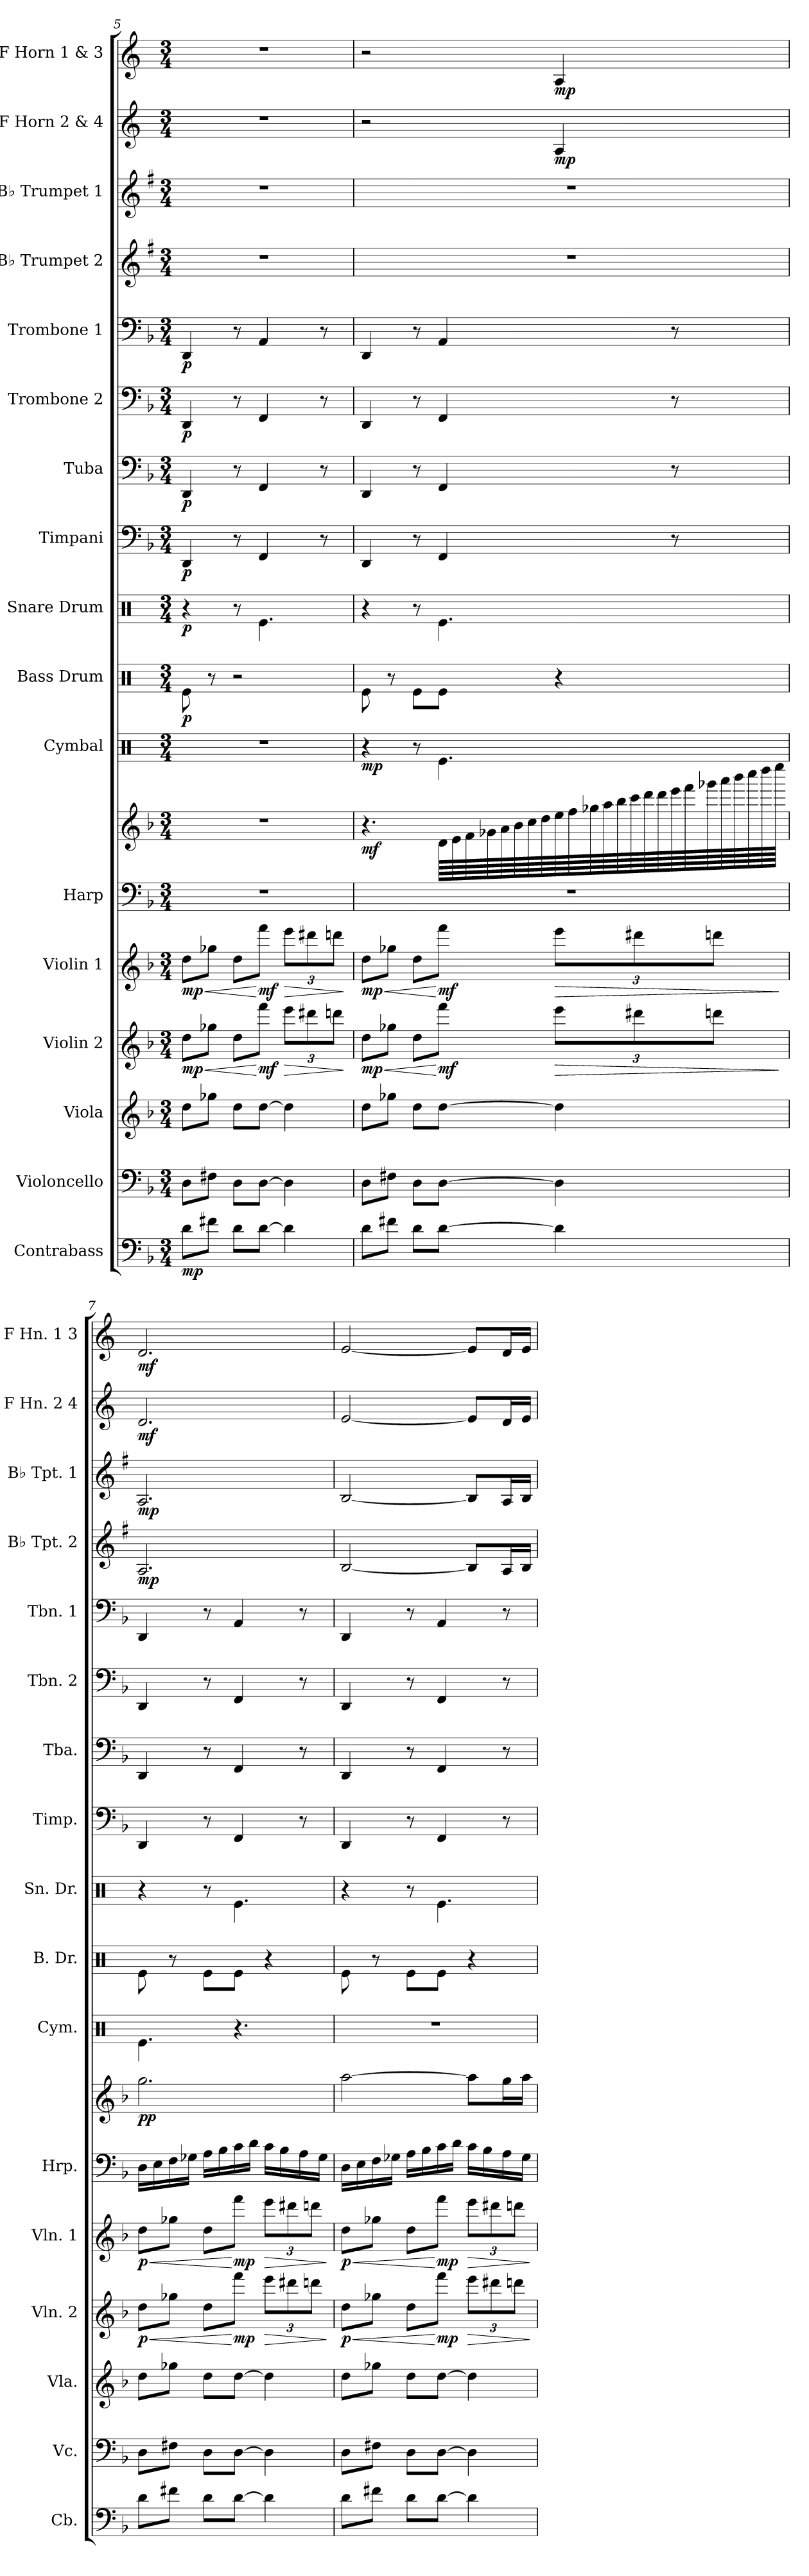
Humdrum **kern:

**kern	**dynam	**kern	**kern	**kern	**dynam	**kern	**dynam	**kern	**kern	**dynam	**kern	**dynam	**kern	**dynam	**kern	**dynam	**kern	**dynam	**kern	**dynam	**kern	**dynam	**kern	**dynam	**kern	**dynam	**kern	**dynam	**kern	**dynam	**kern	**dynam
*part17	*part17	*part16	*part15	*part14	*part14	*part13	*part13	*part12	*part12	*part12	*part11	*part11	*part10	*part10	*part9	*part9	*part8	*part8	*part7	*part7	*part6	*part6	*part5	*part5	*part4	*part4	*part3	*part3	*part2	*part2	*part1	*part1
*staff18	*staff18	*staff17	*staff16	*staff15	*staff15	*staff14	*staff14	*staff13	*staff12	*staff12/13	*staff11	*staff11	*staff10	*staff10	*staff9	*staff9	*staff8	*staff8	*staff7	*staff7	*staff6	*staff6	*staff5	*staff5	*staff4	*staff4	*staff3	*staff3	*staff2	*staff2	*staff1	*staff1
*I"Contrabass	*	*I"Violoncello	*I"Viola	*I"Violin 2	*	*I"Violin 1	*	*I"Harp	*	*	*I"Cymbal	*	*I"Bass Drum	*	*I"Snare Drum	*	*I"Timpani	*	*I"Tuba	*	*I"Trombone 2	*	*I"Trombone 1	*	*I"B♭ Trumpet 2	*	*I"B♭ Trumpet 1	*	*I"F Horn 2 &amp; 4	*	*I"F Horn 1 &amp; 3	*
*I'Cb.	*	*I'Vc.	*I'Vla.	*I'Vln. 2	*	*I'Vln. 1	*	*I'Hrp.	*	*	*I'Cym.	*	*I'B. Dr.	*	*I'Sn. Dr.	*	*I'Timp.	*	*I'Tba.	*	*I'Tbn. 2	*	*I'Tbn. 1	*	*I'B♭ Tpt. 2	*	*I'B♭ Tpt. 1	*	*I'F Hn. 2 4	*	*I'F Hn. 1 3	*
*clefF4	*	*clefF4	*clefG2	*clefG2	*	*clefG2	*	*clefF4	*clefG2	*	*clefX	*	*clefX	*	*clefX	*	*clefF4	*	*clefF4	*	*clefF4	*	*clefF4	*	*clefG2	*	*clefG2	*	*clefG2	*	*clefG2	*
*ITrd7c12	*	*	*	*	*	*	*	*	*	*	*	*	*	*	*	*	*	*	*	*	*	*	*	*	*ITrd1c2	*	*ITrd1c2	*	*ITrd4c7	*	*ITrd4c7	*
*k[b-]	*	*k[b-]	*k[b-]	*k[b-]	*	*k[b-]	*	*k[b-]	*k[b-]	*	*k[]	*	*k[]	*	*k[]	*	*k[b-]	*	*k[b-]	*	*k[b-]	*	*k[b-]	*	*k[b-]	*	*k[b-]	*	*k[b-]	*	*k[b-]	*
*M3/4	*	*M3/4	*M3/4	*M3/4	*	*M3/4	*	*M3/4	*M3/4	*	*M3/4	*	*M3/4	*	*M3/4	*	*M3/4	*	*M3/4	*	*M3/4	*	*M3/4	*	*M3/4	*	*M3/4	*	*M3/4	*	*M3/4	*
=5	=5	=5	=5	=5	=5	=5	=5	=5	=5	=5	=5	=5	=5	=5	=5	=5	=5	=5	=5	=5	=5	=5	=5	=5	=5	=5	=5	=5	=5	=5	=5	=5
!	!LO:DY:b	!	!	!	!LO:HP:b	!	!LO:HP:b	!	!	!	!	!	!	!	!	!	!	!	!	!	!	!	!	!	!	!	!	!	!	!	!	!
!	!	!	!	!	!LO:DY:n=1:b	!	!LO:DY:n=1:b	!	!	!	!	!	!	!LO:DY:b	!	!LO:DY:b	!	!LO:DY:b	!	!LO:DY:b	!	!LO:DY:b	!	!LO:DY:b	!	!	!	!	!	!	!	!
8D\L	mp	8D\L	8dd\L	8dd\L	< mp	8dd\L	< mp	2.r	2.r	.	2.r	.	8Re\	p	4r	p	4DD/	p	4DD/	p	4DD/	p	4DD/	p	2.r	.	2.r	.	2.r	.	2.r	.
8F#X\J	.	8F#X\J	8gg-X\J	8gg-X\J	.	8gg-X\J	.	.	.	.	.	.	8r	.	.	.	.	.	.	.	.	.	.	.	.	.	.	.	.	.	.	.
8D\L	.	8D\L	8dd\L	8dd\L	.	8dd\L	.	.	.	.	.	.	2r	.	8r	.	8r	.	8r	.	8r	.	8r	.	.	.	.	.	.	.	.	.
!	!	!	!	!	!LO:DY:n=2:b	!	!LO:DY:n=2:b	!	!	!	!	!	!	!	!	!	!	!	!	!	!	!	!	!	!	!	!	!	!	!	!	!
[8D\J	.	[8D\J	[8dd\J	8fff\J	[ mf	8fff\J	[ mf	.	.	.	.	.	.	.	4.Re\	.	4FF/	.	4FF/	.	4FF/	.	4AA/	.	.	.	.	.	.	.	.	.
*	*	*	*	*Xbrackettup	*	*	*	*	*	*	*	*	*	*	*	*	*	*	*	*	*	*	*	*	*	*	*	*	*	*	*	*
!	!	!	!	!	!LO:HP:b	!	!	!	!	!	!	!	!	!	!	!	!	!	!	!	!	!	!	!	!	!	!	!	!	!	!	!
*	*	*	*	*	*	*Xbrackettup	*	*	*	*	*	*	*	*	*	*	*	*	*	*	*	*	*	*	*	*	*	*	*	*	*	*
!	!	!	!	!	!	!	!LO:HP:b	!	!	!	!	!	!	!	!	!	!	!	!	!	!	!	!	!	!	!	!	!	!	!	!	!
4D\]	.	4D\]	4dd\]	12eee\L	>	12eee\L	>	.	.	.	.	.	.	.	.	.	.	.	.	.	.	.	.	.	.	.	.	.	.	.	.	.
.	.	.	.	12ddd#X\	.	12ddd#X\	.	.	.	.	.	.	.	.	.	.	.	.	.	.	.	.	.	.	.	.	.	.	.	.	.	.
.	.	.	.	.	.	.	.	.	.	.	.	.	.	.	.	.	8r	.	8r	.	8r	.	8r	.	.	.	.	.	.	.	.	.
.	.	.	.	12dddn\J	.	12dddn\J	.	.	.	.	.	.	.	.	.	.	.	.	.	.	.	.	.	.	.	.	.	.	.	.	.	.
.	.	.	.	.	]	.	]	.	.	.	.	.	.	.	.	.	.	.	.	.	.	.	.	.	.	.	.	.	.	.	.	.
=6	=6	=6	=6	=6	=6	=6	=6	=6	=6	=6	=6	=6	=6	=6	=6	=6	=6	=6	=6	=6	=6	=6	=6	=6	=6	=6	=6	=6	=6	=6	=6	=6
!	!	!	!	!	!LO:HP:b	!	!LO:HP:b	!	!	!	!	!	!	!	!	!	!	!	!	!	!	!	!	!	!	!	!	!	!	!	!	!
!	!	!	!	!	!LO:DY:n=1:b	!	!LO:DY:n=1:b	!	!	!LO:DY:b	!	!LO:DY:b	!	!	!	!	!	!	!	!	!	!	!	!	!	!	!	!	!	!	!	!
8D\L	.	8D\L	8dd\L	8dd\L	< mp	8dd\L	< mp	2.r	4.r	mf	4r	mp	8Re\	.	4r	.	4DD/	.	4DD/	.	4DD/	.	4DD/	.	2.r	.	2.r	.	2r	.	2r	.
8F#X\J	.	8F#X\J	8gg-X\J	8gg-X\J	.	8gg-X\J	.	.	.	.	.	.	8r	.	.	.	.	.	.	.	.	.	.	.	.	.	.	.	.	.	.	.
8D\L	.	8D\L	8dd\L	8dd\L	.	8dd\L	.	.	.	.	8r	.	8Re\L	.	8r	.	8r	.	8r	.	8r	.	8r	.	.	.	.	.	.	.	.	.
!	!	!	!	!	!LO:DY:n=2:b	!	!LO:DY:n=2:b	!	!	!	!	!	!	!	!	!	!	!	!	!	!	!	!	!	!	!	!	!	!	!	!	!
[8D\J	.	[8D\J	[8dd\J	8fff\J	[ mf	8fff\J	[ mf	.	64d\LLLL	.	4.Re\	.	8Re\J	.	4.Re\	.	4FF/	.	4FF/	.	4FF/	.	4AA/	.	.	.	.	.	.	.	.	.
.	.	.	.	.	.	.	.	.	64e\	.	.	.	.	.	.	.	.	.	.	.	.	.	.	.	.	.	.	.	.	.	.	.
.	.	.	.	.	.	.	.	.	64f\	.	.	.	.	.	.	.	.	.	.	.	.	.	.	.	.	.	.	.	.	.	.	.
.	.	.	.	.	.	.	.	.	64g-X\	.	.	.	.	.	.	.	.	.	.	.	.	.	.	.	.	.	.	.	.	.	.	.
.	.	.	.	.	.	.	.	.	64a\	.	.	.	.	.	.	.	.	.	.	.	.	.	.	.	.	.	.	.	.	.	.	.
.	.	.	.	.	.	.	.	.	64b-\	.	.	.	.	.	.	.	.	.	.	.	.	.	.	.	.	.	.	.	.	.	.	.
.	.	.	.	.	.	.	.	.	64cc\	.	.	.	.	.	.	.	.	.	.	.	.	.	.	.	.	.	.	.	.	.	.	.
.	.	.	.	.	.	.	.	.	64dd\	.	.	.	.	.	.	.	.	.	.	.	.	.	.	.	.	.	.	.	.	.	.	.
!	!	!	!	!	!LO:HP:b	!	!LO:HP:b	!	!	!	!	!	!	!	!	!	!	!	!	!	!	!	!	!	!	!	!	!	!	!LO:DY:b	!	!LO:DY:b
4D\]	.	4D\]	4dd\]	12eee\L	>	12eee\L	>	.	64ee\	.	.	.	4r	.	.	.	.	.	.	.	.	.	.	.	.	.	.	.	4D/	mp	4D/	mp
.	.	.	.	.	.	.	.	.	64ff\	.	.	.	.	.	.	.	.	.	.	.	.	.	.	.	.	.	.	.	.	.	.	.
.	.	.	.	.	.	.	.	.	64gg-X\	.	.	.	.	.	.	.	.	.	.	.	.	.	.	.	.	.	.	.	.	.	.	.
.	.	.	.	.	.	.	.	.	64aa\	.	.	.	.	.	.	.	.	.	.	.	.	.	.	.	.	.	.	.	.	.	.	.
.	.	.	.	.	.	.	.	.	64bb-\	.	.	.	.	.	.	.	.	.	.	.	.	.	.	.	.	.	.	.	.	.	.	.
.	.	.	.	.	.	.	.	.	64ccc\	.	.	.	.	.	.	.	.	.	.	.	.	.	.	.	.	.	.	.	.	.	.	.
.	.	.	.	12ddd#X\	.	12ddd#X\	.	.	.	.	.	.	.	.	.	.	.	.	.	.	.	.	.	.	.	.	.	.	.	.	.	.
.	.	.	.	.	.	.	.	.	64ddd\	.	.	.	.	.	.	.	.	.	.	.	.	.	.	.	.	.	.	.	.	.	.	.
.	.	.	.	.	.	.	.	.	64ddd\	.	.	.	.	.	.	.	.	.	.	.	.	.	.	.	.	.	.	.	.	.	.	.
.	.	.	.	.	.	.	.	.	64eee\	.	.	.	.	.	.	.	8r	.	8r	.	8r	.	8r	.	.	.	.	.	.	.	.	.
.	.	.	.	.	.	.	.	.	64fff\	.	.	.	.	.	.	.	.	.	.	.	.	.	.	.	.	.	.	.	.	.	.	.
.	.	.	.	.	.	.	.	.	64ggg-X\	.	.	.	.	.	.	.	.	.	.	.	.	.	.	.	.	.	.	.	.	.	.	.
.	.	.	.	12dddn\J	.	12dddn\J	.	.	.	.	.	.	.	.	.	.	.	.	.	.	.	.	.	.	.	.	.	.	.	.	.	.
.	.	.	.	.	.	.	.	.	64aaa\	.	.	.	.	.	.	.	.	.	.	.	.	.	.	.	.	.	.	.	.	.	.	.
.	.	.	.	.	.	.	.	.	64bbb-\	.	.	.	.	.	.	.	.	.	.	.	.	.	.	.	.	.	.	.	.	.	.	.
.	.	.	.	.	.	.	.	.	64cccc\	.	.	.	.	.	.	.	.	.	.	.	.	.	.	.	.	.	.	.	.	.	.	.
.	.	.	.	.	.	.	.	.	64dddd\	.	.	.	.	.	.	.	.	.	.	.	.	.	.	.	.	.	.	.	.	.	.	.
.	.	.	.	.	.	.	.	.	64eeee\JJJJ	.	.	.	.	.	.	.	.	.	.	.	.	.	.	.	.	.	.	.	.	.	.	.
.	.	.	.	.	]	.	]	.	.	.	.	.	.	.	.	.	.	.	.	.	.	.	.	.	.	.	.	.	.	.	.	.
=7	=7	=7	=7	=7	=7	=7	=7	=7	=7	=7	=7	=7	=7	=7	=7	=7	=7	=7	=7	=7	=7	=7	=7	=7	=7	=7	=7	=7	=7	=7	=7	=7
!	!	!	!	!	!LO:HP:b	!	!LO:HP:b	!	!	!	!	!	!	!	!	!	!	!	!	!	!	!	!	!	!	!	!	!	!	!	!	!
!	!	!	!	!	!LO:DY:n=1:b	!	!LO:DY:n=1:b	!	!	!LO:DY:b	!	!	!	!	!	!	!	!	!	!	!	!	!	!	!	!LO:DY:b	!	!LO:DY:b	!	!LO:DY:b	!	!LO:DY:b
8D\L	.	8D\L	8dd\L	8dd\L	< p	8dd\L	< p	16D\LL	2.gg\	pp	4.Re\	.	8Re\	.	4r	.	4DD/	.	4DD/	.	4DD/	.	4DD/	.	2.G/	mp	2.G/	mp	2.G/	mf	2.G/	mf
.	.	.	.	.	.	.	.	16E\	.	.	.	.	.	.	.	.	.	.	.	.	.	.	.	.	.	.	.	.	.	.	.	.
8F#X\J	.	8F#X\J	8gg-X\J	8gg-X\J	.	8gg-X\J	.	16F\	.	.	.	.	8r	.	.	.	.	.	.	.	.	.	.	.	.	.	.	.	.	.	.	.
.	.	.	.	.	.	.	.	16G-X\JJ	.	.	.	.	.	.	.	.	.	.	.	.	.	.	.	.	.	.	.	.	.	.	.	.
8D\L	.	8D\L	8dd\L	8dd\L	.	8dd\L	.	16A\LL	.	.	.	.	8Re\L	.	8r	.	8r	.	8r	.	8r	.	8r	.	.	.	.	.	.	.	.	.
.	.	.	.	.	.	.	.	16B-\	.	.	.	.	.	.	.	.	.	.	.	.	.	.	.	.	.	.	.	.	.	.	.	.
!	!	!	!	!	!LO:DY:n=2:b	!	!LO:DY:n=2:b	!	!	!	!	!	!	!	!	!	!	!	!	!	!	!	!	!	!	!	!	!	!	!	!	!
[8D\J	.	[8D\J	[8dd\J	8fff\J	[ mp	8fff\J	[ mp	16c\	.	.	4.r	.	8Re\J	.	4.Re\	.	4FF/	.	4FF/	.	4FF/	.	4AA/	.	.	.	.	.	.	.	.	.
.	.	.	.	.	.	.	.	16d\JJ	.	.	.	.	.	.	.	.	.	.	.	.	.	.	.	.	.	.	.	.	.	.	.	.
!	!	!	!	!	!LO:HP:b	!	!LO:HP:b	!	!	!	!	!	!	!	!	!	!	!	!	!	!	!	!	!	!	!	!	!	!	!	!	!
4D\]	.	4D\]	4dd\]	12eee\L	>	12eee\L	>	16c\LL	.	.	.	.	4r	.	.	.	.	.	.	.	.	.	.	.	.	.	.	.	.	.	.	.
.	.	.	.	.	.	.	.	16B-\	.	.	.	.	.	.	.	.	.	.	.	.	.	.	.	.	.	.	.	.	.	.	.	.
.	.	.	.	12ddd#X\	.	12ddd#X\	.	.	.	.	.	.	.	.	.	.	.	.	.	.	.	.	.	.	.	.	.	.	.	.	.	.
.	.	.	.	.	.	.	.	16A\	.	.	.	.	.	.	.	.	8r	.	8r	.	8r	.	8r	.	.	.	.	.	.	.	.	.
.	.	.	.	12dddn\J	.	12dddn\J	.	.	.	.	.	.	.	.	.	.	.	.	.	.	.	.	.	.	.	.	.	.	.	.	.	.
.	.	.	.	.	.	.	.	16G-\JJ	.	.	.	.	.	.	.	.	.	.	.	.	.	.	.	.	.	.	.	.	.	.	.	.
.	.	.	.	.	]	.	]	.	.	.	.	.	.	.	.	.	.	.	.	.	.	.	.	.	.	.	.	.	.	.	.	.
!!LO:PB:g=z
=8	=8	=8	=8	=8	=8	=8	=8	=8	=8	=8	=8	=8	=8	=8	=8	=8	=8	=8	=8	=8	=8	=8	=8	=8	=8	=8	=8	=8	=8	=8	=8	=8
!	!	!	!	!	!LO:HP:b	!	!LO:HP:b	!	!	!	!	!	!	!	!	!	!	!	!	!	!	!	!	!	!	!	!	!	!	!	!	!
!	!	!	!	!	!LO:DY:n=1:b	!	!LO:DY:n=1:b	!	!	!	!	!	!	!	!	!	!	!	!	!	!	!	!	!	!	!	!	!	!	!	!	!
8D\L	.	8D\L	8dd\L	8dd\L	< p	8dd\L	< p	16D\LL	[2aa\	.	2.r	.	8Re\	.	4r	.	4DD/	.	4DD/	.	4DD/	.	4DD/	.	[2A/	.	[2A/	.	[2A/	.	[2A/	.
.	.	.	.	.	.	.	.	16E\	.	.	.	.	.	.	.	.	.	.	.	.	.	.	.	.	.	.	.	.	.	.	.	.
8F#X\J	.	8F#X\J	8gg-X\J	8gg-X\J	.	8gg-X\J	.	16F\	.	.	.	.	8r	.	.	.	.	.	.	.	.	.	.	.	.	.	.	.	.	.	.	.
.	.	.	.	.	.	.	.	16G-X\JJ	.	.	.	.	.	.	.	.	.	.	.	.	.	.	.	.	.	.	.	.	.	.	.	.
8D\L	.	8D\L	8dd\L	8dd\L	.	8dd\L	.	16A\LL	.	.	.	.	8Re\L	.	8r	.	8r	.	8r	.	8r	.	8r	.	.	.	.	.	.	.	.	.
.	.	.	.	.	.	.	.	16B-\	.	.	.	.	.	.	.	.	.	.	.	.	.	.	.	.	.	.	.	.	.	.	.	.
!	!	!	!	!	!LO:DY:n=2:b	!	!LO:DY:n=2:b	!	!	!	!	!	!	!	!	!	!	!	!	!	!	!	!	!	!	!	!	!	!	!	!	!
[8D\J	.	[8D\J	[8dd\J	8fff\J	[ mp	8fff\J	[ mp	16c\	.	.	.	.	8Re\J	.	4.Re\	.	4FF/	.	4FF/	.	4FF/	.	4AA/	.	.	.	.	.	.	.	.	.
.	.	.	.	.	.	.	.	16d\JJ	.	.	.	.	.	.	.	.	.	.	.	.	.	.	.	.	.	.	.	.	.	.	.	.
!	!	!	!	!	!LO:HP:b	!	!LO:HP:b	!	!	!	!	!	!	!	!	!	!	!	!	!	!	!	!	!	!	!	!	!	!	!	!	!
4D\]	.	4D\]	4dd\]	12eee\L	>	12eee\L	>	16c\LL	8aa\L]	.	.	.	4r	.	.	.	.	.	.	.	.	.	.	.	8A/L]	.	8A/L]	.	8A/L]	.	8A/L]	.
.	.	.	.	.	.	.	.	16B-\	.	.	.	.	.	.	.	.	.	.	.	.	.	.	.	.	.	.	.	.	.	.	.	.
.	.	.	.	12ddd#X\	.	12ddd#X\	.	.	.	.	.	.	.	.	.	.	.	.	.	.	.	.	.	.	.	.	.	.	.	.	.	.
.	.	.	.	.	.	.	.	16A\	16gg\L	.	.	.	.	.	.	.	8r	.	8r	.	8r	.	8r	.	16G/L	.	16G/L	.	16G/L	.	16G/L	.
.	.	.	.	12dddn\J	.	12dddn\J	.	.	.	.	.	.	.	.	.	.	.	.	.	.	.	.	.	.	.	.	.	.	.	.	.	.
.	.	.	.	.	.	.	.	16G-\JJ	16aa\JJ	.	.	.	.	.	.	.	.	.	.	.	.	.	.	.	16A/JJ	.	16A/JJ	.	16A/JJ	.	16A/JJ	.
.	.	.	.	.	]	.	]	.	.	.	.	.	.	.	.	.	.	.	.	.	.	.	.	.	.	.	.	.	.	.	.	.
=	=	=	=	=	=	=	=	=	=	=	=	=	=	=	=	=	=	=	=	=	=	=	=	=	=	=	=	=	=	=	=	=
*-	*-	*-	*-	*-	*-	*-	*-	*-	*-	*-	*-	*-	*-	*-	*-	*-	*-	*-	*-	*-	*-	*-	*-	*-	*-	*-	*-	*-	*-	*-	*-	*-
